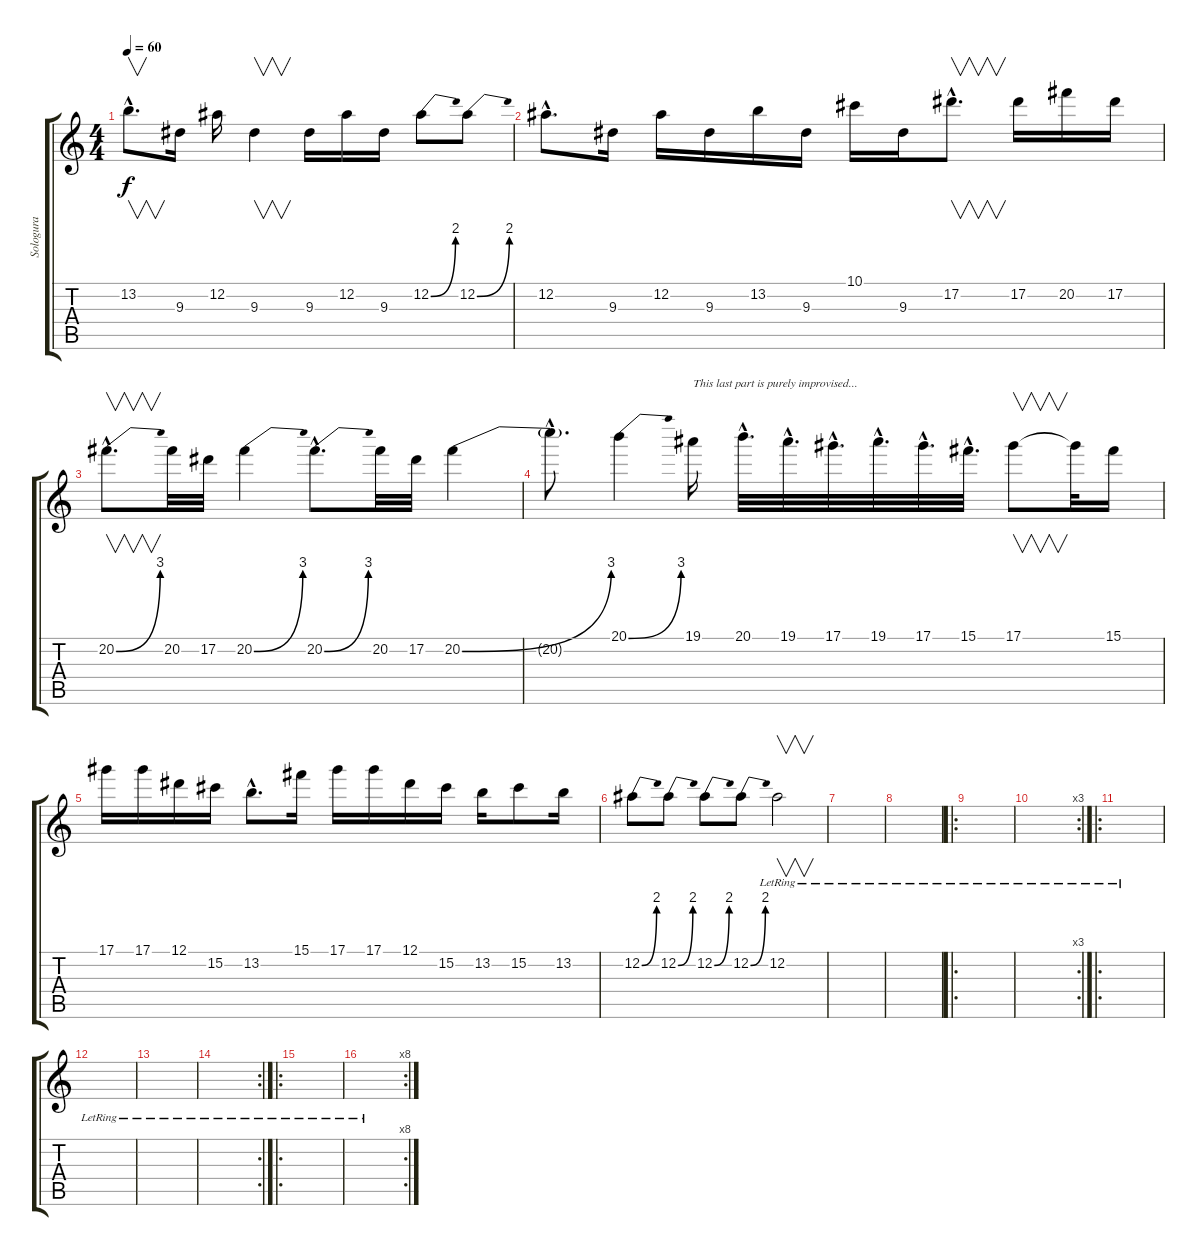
\track ("Sologura" "Sologura") {instrument overdrivenguitar}
\staff {score tabs}
\tuning (Eb4 Bb3 Gb3 Db3 Ab2 Eb2) {hide}
\ts (4 4)
\tempo 60
\clef g2
\ks c
13.2{hac}.8{v d dy f} 9.3.16 12.2.16 9.3.4{v} 9.3.16 12.2.16 9.3.16 12.2{be (bend 0 0 60 8)}.8 12.2{be (bend 0 0 60 8)}.8 |
12.2{hac}.8{d} 9.3.16 12.2.16 9.3.16 13.2.16 9.3.16 10.1.16 9.3.16 17.2{hac}.8{v d} 17.2.16 20.2.16 17.2.16 |
20.2{be (bend 0 0 60 12) hac}.8{v d} 20.2.32 17.2.32 20.2{be (bend 0 0 60 12)}.4 20.2{be (bend 0 0 60 12) hac}.8{d} 20.2.32 17.2.32 20.2{be (bend 0 0 60 12)}.4 |
20.2{hac t}.8{d} 20.1{be (bend 0 0 60 12)}.4 19.1.16{txt "This last part is purely improvised..."} 20.1{hac}.32{d} 19.1{hac}.32{d} 17.1{hac}.32{d} 19.1{hac}.32{d} 17.1{hac}.32{d} 15.1{hac}.32{d} 17.1.8{v} 17.1{t}.32 15.1.16 |
17.1.16 17.1.16 12.1.16 15.2.16 13.2{hac}.8{d} 15.1.16 17.1.16 17.1.16 12.1.16 15.2.16 13.2.16 15.2.8 13.2.16 |
12.2{be (bend 0 0 60 8)}.8 12.2{be (bend 0 0 60 8)}.8 12.2{be (bend 0 0 60 8)}.8 12.2{be (bend 0 0 60 8)}.8 12.2{lr}.2{v} |
|
|
\ro
|
\rc 3
|
\ro
|
|
|
\rc 2
|
\ro
|
\rc 8
